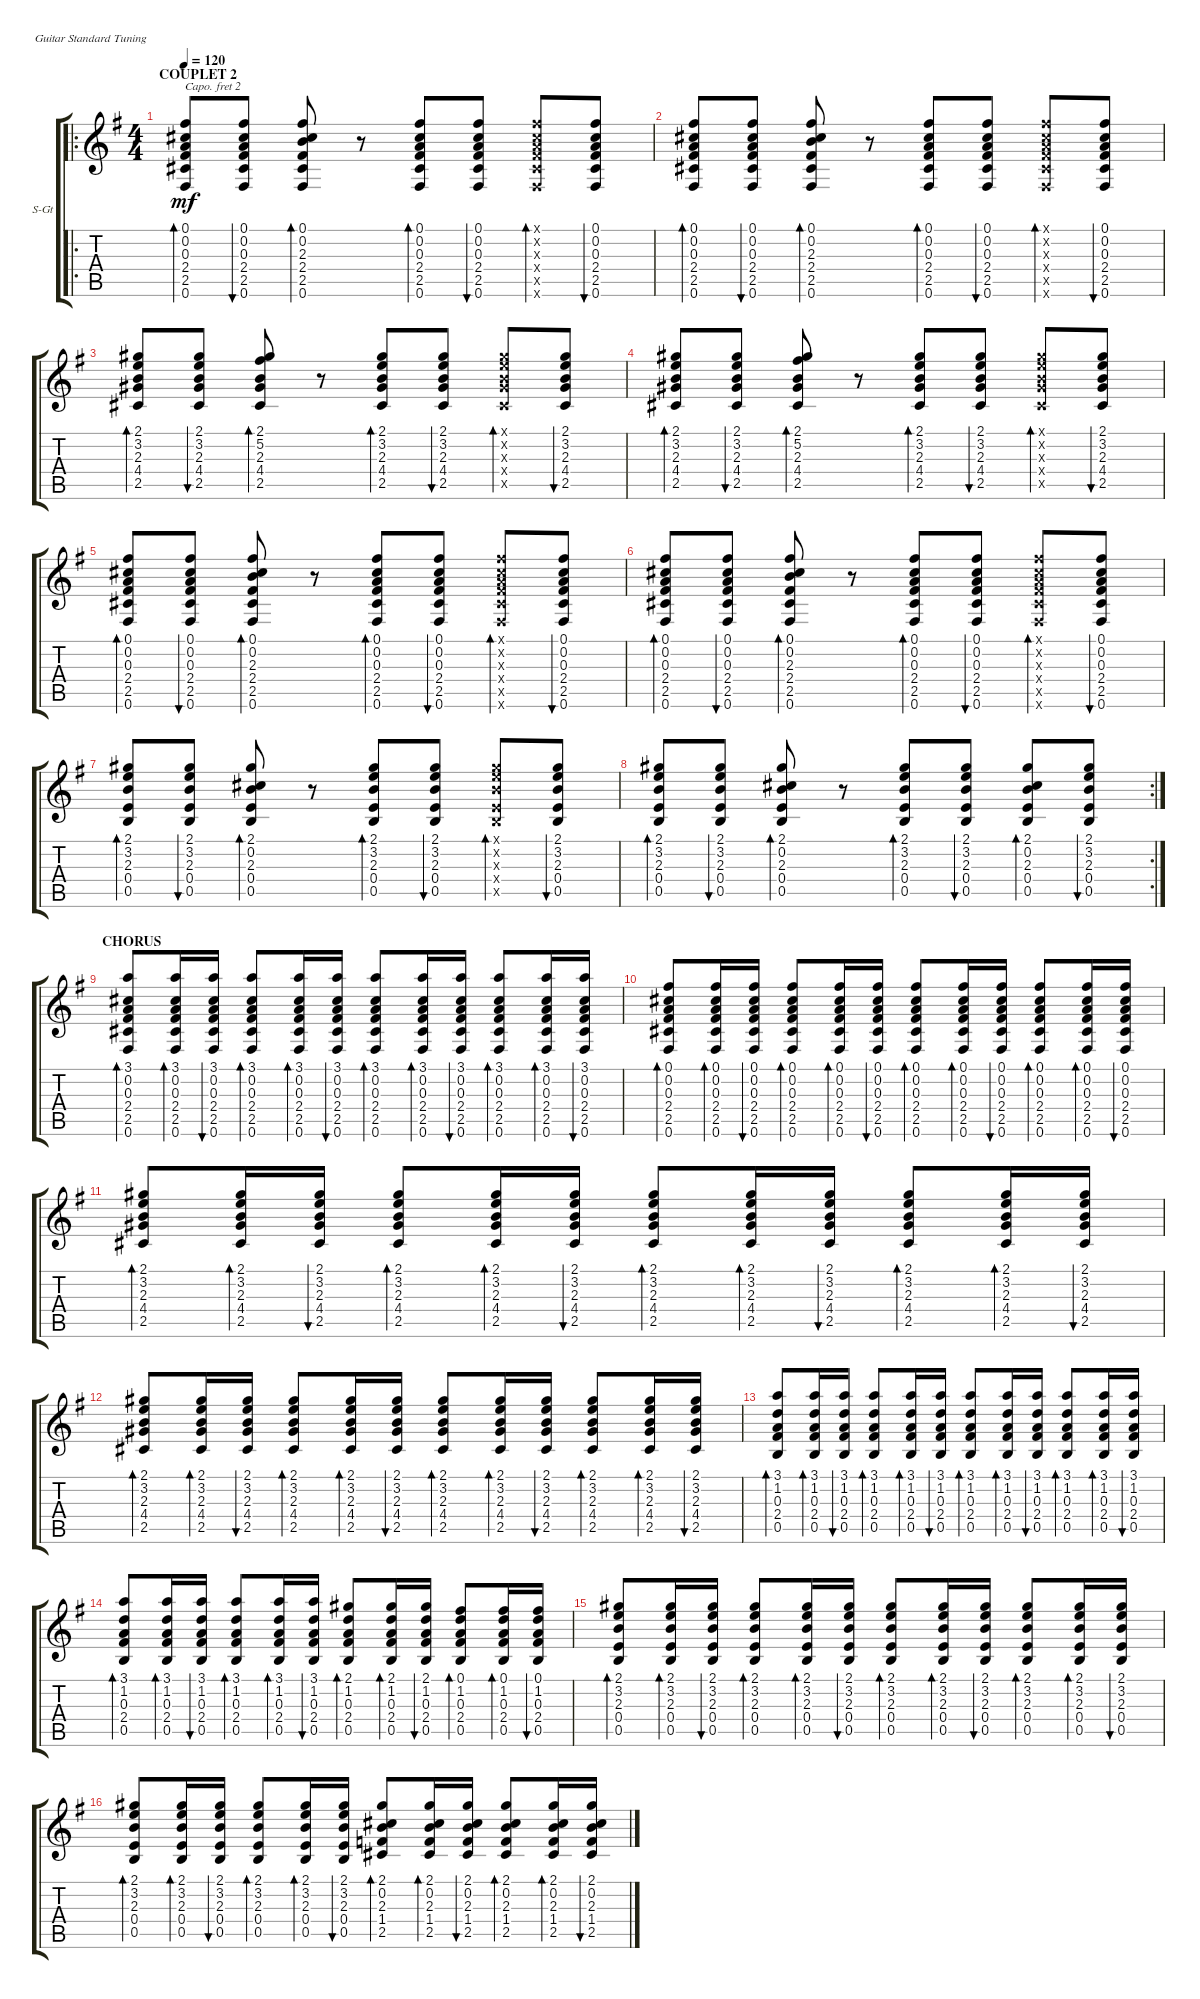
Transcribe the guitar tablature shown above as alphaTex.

\defaultSystemsLayout 4
\bracketExtendMode groupsimilarinstruments
\firstSystemTrackNameOrientation horizontal
\otherSystemsTrackNameOrientation horizontal
\track ("Steel Guitar" "S-Gt") {instrument acousticguitarsteel}
\staff {score tabs}
\capo 2
\tuning (E4 B3 G3 D3 A2 E2)
\ro
\ts (4 4)
\section ("" "COUPLET 2")
\tempo 120
\clef g2
\ks eminor
(0.6 2.5 2.4 0.3 0.2 0.1).8{bd 30 dy mf} (0.6 2.5 2.4 0.3 0.2 0.1).8{bu 30} (0.6 2.5 2.4 2.3 0.2 0.1).8{bd 30} r.8 (0.6 2.5 2.4 0.3 0.2 0.1).8{bd 30} (0.6 2.5 2.4 0.3 0.2 0.1).8{bu 30} (0.6{x} 2.5{x} 2.4{x} 0.3{x} 0.2{x} 0.1{x}).8{bd 30} (0.6 2.5 2.4 0.3 0.2 0.1).8{bu 30} |
(0.6 2.5 2.4 0.3 0.2 0.1).8{bd 30} (0.6 2.5 2.4 0.3 0.2 0.1).8{bu 30} (0.6 2.5 2.4 2.3 0.2 0.1).8{bd 30} r.8 (0.6 2.5 2.4 0.3 0.2 0.1).8{bd 30} (0.6 2.5 2.4 0.3 0.2 0.1).8{bu 30} (0.6{x} 2.5{x} 2.4{x} 0.3{x} 0.2{x} 0.1{x}).8{bd 30} (0.6 2.5 2.4 0.3 0.2 0.1).8{bu 30} |
(2.5 4.4 2.3 3.2 2.1).8{bd 30} (2.5 4.4 2.3 3.2 2.1).8{bu 30} (2.5 4.4 2.3 5.2 2.1).8{bd 30} r.8 (2.5 4.4 2.3 3.2 2.1).8{bd 30} (2.5 4.4 2.3 3.2 2.1).8{bu 30} (2.5{x} 4.4{x} 2.3{x} 3.2{x} 2.1{x}).8{bd 30} (2.5 4.4 2.3 3.2 2.1).8{bu 30} |
(2.5 4.4 2.3 3.2 2.1).8{bd 30} (2.5 4.4 2.3 3.2 2.1).8{bu 30} (2.5 4.4 2.3 5.2 2.1).8{bd 30} r.8 (2.5 4.4 2.3 3.2 2.1).8{bd 30} (2.5 4.4 2.3 3.2 2.1).8{bu 30} (2.5{x} 4.4{x} 2.3{x} 3.2{x} 2.1{x}).8{bd 30} (2.5 4.4 2.3 3.2 2.1).8{bu 30} |
(0.6 2.5 2.4 0.3 0.2 0.1).8{bd 30} (0.6 2.5 2.4 0.3 0.2 0.1).8{bu 30} (0.6 2.5 2.4 2.3 0.2 0.1).8{bd 30} r.8 (0.6 2.5 2.4 0.3 0.2 0.1).8{bd 30} (0.6 2.5 2.4 0.3 0.2 0.1).8{bu 30} (0.6{x} 2.5{x} 2.4{x} 0.3{x} 0.2{x} 0.1{x}).8{bd 30} (0.6 2.5 2.4 0.3 0.2 0.1).8{bu 30} |
(0.6 2.5 2.4 0.3 0.2 0.1).8{bd 30} (0.6 2.5 2.4 0.3 0.2 0.1).8{bu 30} (0.6 2.5 2.4 2.3 0.2 0.1).8{bd 30} r.8 (0.6 2.5 2.4 0.3 0.2 0.1).8{bd 30} (0.6 2.5 2.4 0.3 0.2 0.1).8{bu 30} (0.6{x} 2.5{x} 2.4{x} 0.3{x} 0.2{x} 0.1{x}).8{bd 30} (0.6 2.5 2.4 0.3 0.2 0.1).8{bu 30} |
(0.5 0.4 2.3 3.2 2.1).8{bd 30} (0.5 0.4 2.3 3.2 2.1).8{bu 30} (0.5 0.4 2.3 0.2 2.1).8{bd 30} r.8 (0.5 0.4 2.3 3.2 2.1).8{bd 30} (0.5 0.4 2.3 3.2 2.1).8{bu 30} (0.5{x} 0.4{x} 2.3{x} 3.2{x} 2.1{x}).8{bd 30} (0.5 0.4 2.3 3.2 2.1).8{bu 30} |
\rc 2
(0.5 0.4 2.3 3.2 2.1).8{bd 30} (0.5 0.4 2.3 3.2 2.1).8{bu 30} (0.5 0.4 2.3 0.2 2.1).8{bd 30} r.8 (0.5 0.4 2.3 3.2 2.1).8{bd 30} (0.5 0.4 2.3 3.2 2.1).8{bu 30} (0.5 0.4 2.3 0.2 2.1).8{bd 30} (0.5 0.4 2.3 3.2 2.1).8{bu 30} |
\section ("" "CHORUS")
(0.6 2.5 2.4 0.3 0.2 3.1).8{bd 30} (0.6 2.5 2.4 0.3 0.2 3.1).16{bd 30} (0.6 2.5 2.4 0.3 0.2 3.1).16{bu 30} (0.6 2.5 2.4 0.3 0.2 3.1).8{bd 30} (0.6 2.5 2.4 0.3 0.2 3.1).16{bd 30} (0.6 2.5 2.4 0.3 0.2 3.1).16{bu 30} (0.6 2.5 2.4 0.3 0.2 3.1).8{bd 30} (0.6 2.5 2.4 0.3 0.2 3.1).16{bd 30} (0.6 2.5 2.4 0.3 0.2 3.1).16{bu 30} (0.6 2.5 2.4 0.3 0.2 3.1).8{bd 30} (0.6 2.5 2.4 0.3 0.2 3.1).16{bd 30} (0.6 2.5 2.4 0.3 0.2 3.1).16{bu 30} |
(0.6 2.5 2.4 0.3 0.2 0.1).8{bd 30} (0.6 2.5 2.4 0.3 0.2 0.1).16{bd 30} (0.6 2.5 2.4 0.3 0.2 0.1).16{bu 30} (0.6 2.5 2.4 0.3 0.2 0.1).8{bd 30} (0.6 2.5 2.4 0.3 0.2 0.1).16{bd 30} (0.6 2.5 2.4 0.3 0.2 0.1).16{bu 30} (0.6 2.5 2.4 0.3 0.2 0.1).8{bd 30} (0.6 2.5 2.4 0.3 0.2 0.1).16{bd 30} (0.6 2.5 2.4 0.3 0.2 0.1).16{bu 30} (0.6 2.5 2.4 0.3 0.2 0.1).8{bd 30} (0.6 2.5 2.4 0.3 0.2 0.1).16{bd 30} (0.6 2.5 2.4 0.3 0.2 0.1).16{bu 30} |
(2.5 4.4 2.3 3.2 2.1).8{bd 30} (2.5 4.4 2.3 3.2 2.1).16{bd 30} (2.5 4.4 2.3 3.2 2.1).16{bu 30} (2.5 4.4 2.3 3.2 2.1).8{bd 30} (2.5 4.4 2.3 3.2 2.1).16{bd 30} (2.5 4.4 2.3 3.2 2.1).16{bu 30} (2.5 4.4 2.3 3.2 2.1).8{bd 30} (2.5 4.4 2.3 3.2 2.1).16{bd 30} (2.5 4.4 2.3 3.2 2.1).16{bu 30} (2.5 4.4 2.3 3.2 2.1).8{bd 30} (2.5 4.4 2.3 3.2 2.1).16{bd 30} (2.5 4.4 2.3 3.2 2.1).16{bu 30} |
(2.5 4.4 2.3 3.2 2.1).8{bd 30} (2.5 4.4 2.3 3.2 2.1).16{bd 30} (2.5 4.4 2.3 3.2 2.1).16{bu 30} (2.5 4.4 2.3 3.2 2.1).8{bd 30} (2.5 4.4 2.3 3.2 2.1).16{bd 30} (2.5 4.4 2.3 3.2 2.1).16{bu 30} (2.5 4.4 2.3 3.2 2.1).8{bd 30} (2.5 4.4 2.3 3.2 2.1).16{bd 30} (2.5 4.4 2.3 3.2 2.1).16{bu 30} (2.5 4.4 2.3 3.2 2.1).8{bd 30} (2.5 4.4 2.3 3.2 2.1).16{bd 30} (2.5 4.4 2.3 3.2 2.1).16{bu 30} |
(0.5 2.4 0.3 1.2 3.1).8{bd 30} (0.5 2.4 0.3 1.2 3.1).16{bd 30} (0.5 2.4 0.3 1.2 3.1).16{bu 30} (0.5 2.4 0.3 1.2 3.1).8{bd 30} (0.5 2.4 0.3 1.2 3.1).16{bd 30} (0.5 2.4 0.3 1.2 3.1).16{bu 30} (0.5 2.4 0.3 1.2 3.1).8{bd 30} (0.5 2.4 0.3 1.2 3.1).16{bd 30} (0.5 2.4 0.3 1.2 3.1).16{bu 30} (0.5 2.4 0.3 1.2 3.1).8{bd 30} (0.5 2.4 0.3 1.2 3.1).16{bd 30} (0.5 2.4 0.3 1.2 3.1).16{bu 30} |
(0.5 2.4 0.3 1.2 3.1).8{bd 30} (0.5 2.4 0.3 1.2 3.1).16{bd 30} (0.5 2.4 0.3 1.2 3.1).16{bu 30} (0.5 2.4 0.3 1.2 3.1).8{bd 30} (0.5 2.4 0.3 1.2 3.1).16{bd 30} (0.5 2.4 0.3 1.2 3.1).16{bu 30} (0.5 2.4 0.3 1.2 2.1).8{bd 30} (0.5 2.4 0.3 1.2 2.1).16{bd 30} (0.5 2.4 0.3 1.2 2.1).16{bu 30} (0.5 2.4 0.3 1.2 0.1).8{bd 30} (0.5 2.4 0.3 1.2 0.1).16{bd 30} (0.5 2.4 0.3 1.2 0.1).16{bu 30} |
(0.5 0.4 2.3 3.2 2.1).8{bd 30} (0.5 0.4 2.3 3.2 2.1).16{bd 30} (0.5 0.4 2.3 3.2 2.1).16{bu 30} (0.5 0.4 2.3 3.2 2.1).8{bd 30} (0.5 0.4 2.3 3.2 2.1).16{bd 30} (0.5 0.4 2.3 3.2 2.1).16{bu 30} (0.5 0.4 2.3 3.2 2.1).8{bd 30} (0.5 0.4 2.3 3.2 2.1).16{bd 30} (0.5 0.4 2.3 3.2 2.1).16{bu 30} (0.5 0.4 2.3 3.2 2.1).8{bd 30} (0.5 0.4 2.3 3.2 2.1).16{bd 30} (0.5 0.4 2.3 3.2 2.1).16{bu 30} |
(0.5 0.4 2.3 3.2 2.1).8{bd 30} (0.5 0.4 2.3 3.2 2.1).16{bd 30} (0.5 0.4 2.3 3.2 2.1).16{bu 30} (0.5 0.4 2.3 3.2 2.1).8{bd 30} (0.5 0.4 2.3 3.2 2.1).16{bd 30} (0.5 0.4 2.3 3.2 2.1).16{bu 30} (2.5 1.4 2.3 0.2 2.1).8{bd 30} (2.5 1.4 2.3 0.2 2.1).16{bd 30} (2.5 1.4 2.3 0.2 2.1).16{bu 30} (2.5 1.4 2.3 0.2 2.1).8{bd 30} (2.5 1.4 2.3 0.2 2.1).16{bd 30} (2.5 1.4 2.3 0.2 2.1).16{bu 30}
